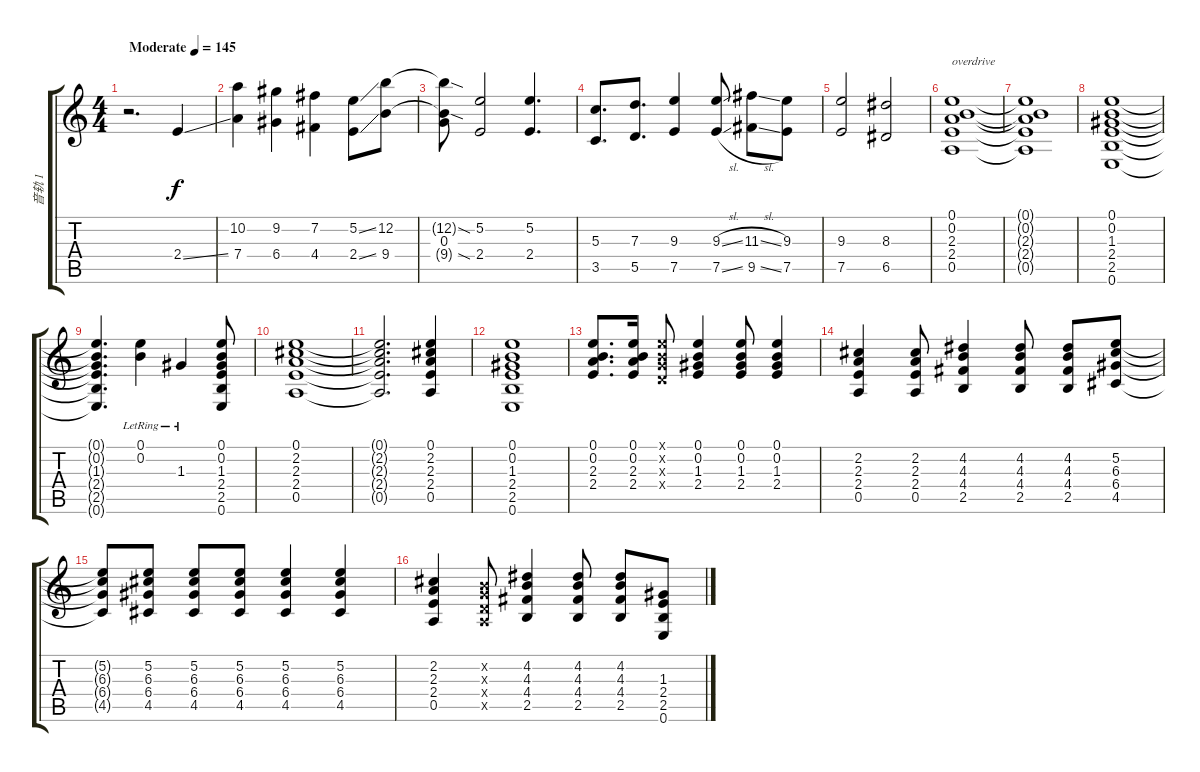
\track ("音轨 1" "音轨 1") {instrument acousticguitarsteel}
\staff {score tabs}
\tuning (E4 B3 G3 D3 A2 E2) {hide}
\ts (4 4)
\tempo (145 "Moderate")
\clef g2
\ks c
r.2{d dy f instrument acousticguitarsteel} 2.4{ss}.4 |
(10.2 7.4).4 (9.2 6.4).4 (7.2 4.4).4 (5.2{ss} 2.4{ss}).8 (12.2 9.4).8 |
(12.2{sod t} 0.3 9.4{sod t}).8 (5.2 2.4).2 (5.2 2.4).4{d} |
(5.3 3.5).8{d} (7.3 5.5).8{d} (9.3 7.5).4 (9.3{sl} 7.5{sl}).8 (11.3{sl} 9.5{sl}).8 (9.3 7.5).8 |
(9.3 7.5).2 (8.3 6.5).2 |
(0.1 0.2 2.3 2.4 0.5).1{txt "overdrive"} |
(0.1{t} 0.2{t} 2.3{t} 2.4{t} 0.5{t}).1 |
(0.1 0.2 1.3 2.4 2.5 0.6).1 |
(0.1{t} 0.2{t} 1.3{t} 2.4{t} 2.5{t} 0.6{t}).4{d} (0.1{lr} 0.2{lr}).4 1.3{lr}.4 (0.1 0.2 1.3 2.4 2.5 0.6).8 |
(0.1 2.2 2.3 2.4 0.5).1 |
(0.1{t} 2.2{t} 2.3{t} 2.4{t} 0.5{t}).2{d} (0.1 2.2 2.3 2.4 0.5).4 |
(0.1 0.2 1.3 2.4 2.5 0.6).1 |
(0.1 0.2 2.3 2.4).8{d} (0.1 0.2 2.3 2.4).16 (0.1{x} 0.2{x} 0.3{x} 0.4{x}).8 (0.1 0.2 1.3 2.4).4 (0.1 0.2 1.3 2.4).8 (0.1 0.2 1.3 2.4).4 |
(2.2 2.3 2.4 0.5).4 (2.2 2.3 2.4 0.5).8 (4.2 4.3 4.4 2.5).4 (4.2 4.3 4.4 2.5).8 (4.2 4.3 4.4 2.5).8 (5.2 6.3 6.4 4.5).8 |
(5.2{t} 6.3{t} 6.4{t} 4.5{t}).8 (5.2 6.3 6.4 4.5).8 (5.2 6.3 6.4 4.5).8 (5.2 6.3 6.4 4.5).8 (5.2 6.3 6.4 4.5).4 (5.2 6.3 6.4 4.5).4 |
(2.2 2.3 2.4 0.5).4 (0.2{x} 0.3{x} 0.4{x} 0.5{x}).8 (4.2 4.3 4.4 2.5).4 (4.2 4.3 4.4 2.5).8 (4.2 4.3 4.4 2.5).8 (1.3 2.4 2.5 0.6).8
